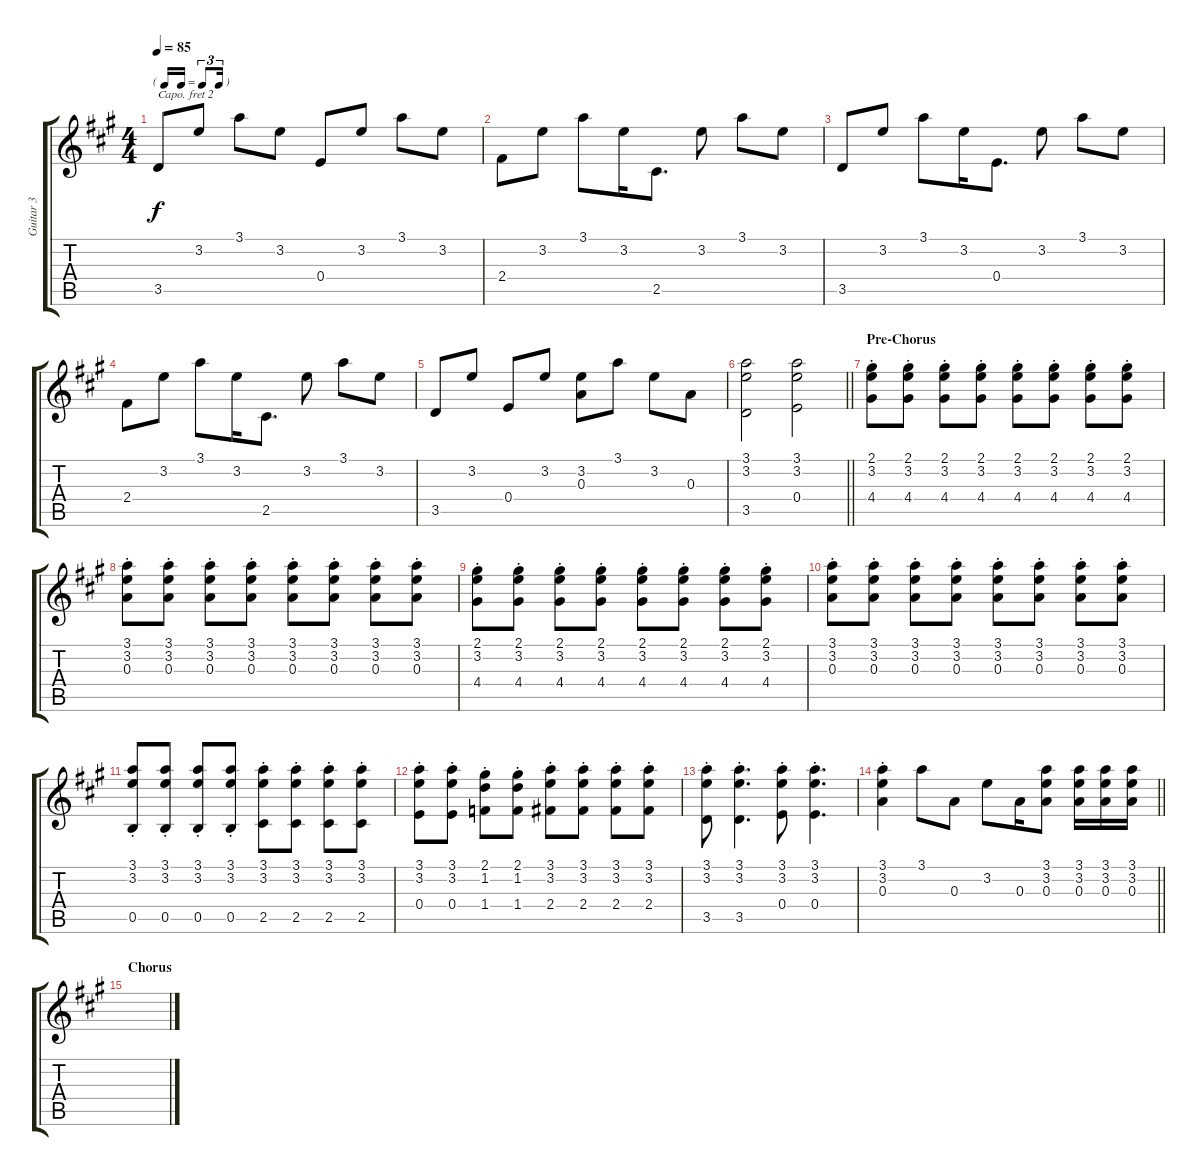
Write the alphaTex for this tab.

\track ("Guitar 3" "Guitar 3") {instrument electricguitarclean}
\staff {score tabs}
\capo 2
\tuning (E4 B3 G3 D3 A2 E2) {hide}
\ts (4 4)
\tf triplet16th
\tempo 85
\clef g2
\ks a
3.5.8{dy f} 3.2.8 3.1.8 3.2.8 0.4.8 3.2.8 3.1.8 3.2.8 |
2.4.8 3.2.8 3.1.8 3.2.16 2.5.8{d} 3.2.8 3.1.8 3.2.8 |
3.5.8 3.2.8 3.1.8 3.2.16 0.4.8{d} 3.2.8 3.1.8 3.2.8 |
2.4.8 3.2.8 3.1.8 3.2.16 2.5.8{d} 3.2.8 3.1.8 3.2.8 |
3.5.8 3.2.8 0.4.8 3.2.8 (3.2 0.3).8 3.1.8 3.2.8 0.3.8 |
\barLineRight lightlight
(3.1 3.2 3.5).2 (3.1 3.2 0.4).2 |
\section ("" "Pre-Chorus")
(2.1{st} 3.2{st} 4.4{st}).8 (2.1{st} 3.2{st} 4.4{st}).8 (2.1{st} 3.2{st} 4.4{st}).8 (2.1{st} 3.2{st} 4.4{st}).8 (2.1{st} 3.2{st} 4.4{st}).8 (2.1{st} 3.2{st} 4.4{st}).8 (2.1{st} 3.2{st} 4.4{st}).8 (2.1{st} 3.2{st} 4.4{st}).8 |
(3.1{st} 3.2{st} 0.3{st}).8 (3.1{st} 3.2{st} 0.3{st}).8 (3.1{st} 3.2{st} 0.3{st}).8 (3.1{st} 3.2{st} 0.3{st}).8 (3.1{st} 3.2{st} 0.3{st}).8 (3.1{st} 3.2{st} 0.3{st}).8 (3.1{st} 3.2{st} 0.3{st}).8 (3.1{st} 3.2{st} 0.3{st}).8 |
(2.1{st} 3.2{st} 4.4{st}).8 (2.1{st} 3.2{st} 4.4{st}).8 (2.1{st} 3.2{st} 4.4{st}).8 (2.1{st} 3.2{st} 4.4{st}).8 (2.1{st} 3.2{st} 4.4{st}).8 (2.1{st} 3.2{st} 4.4{st}).8 (2.1{st} 3.2{st} 4.4{st}).8 (2.1{st} 3.2{st} 4.4{st}).8 |
(3.1{st} 3.2{st} 0.3{st}).8 (3.1{st} 3.2{st} 0.3{st}).8 (3.1{st} 3.2{st} 0.3{st}).8 (3.1{st} 3.2{st} 0.3{st}).8 (3.1{st} 3.2{st} 0.3{st}).8 (3.1{st} 3.2{st} 0.3{st}).8 (3.1{st} 3.2{st} 0.3{st}).8 (3.1{st} 3.2{st} 0.3{st}).8 |
(3.1{st} 3.2{st} 0.5{st}).8 (3.1{st} 3.2{st} 0.5{st}).8 (3.1{st} 3.2{st} 0.5{st}).8 (3.1{st} 3.2{st} 0.5{st}).8 (3.1{st} 3.2{st} 2.5{st}).8 (3.1{st} 3.2{st} 2.5{st}).8 (3.1{st} 3.2{st} 2.5{st}).8 (3.1{st} 3.2{st} 2.5{st}).8 |
(3.1{st} 3.2{st} 0.4{st}).8 (3.1{st} 3.2{st} 0.4{st}).8 (2.1{st} 1.2{st} 1.4{st}).8 (2.1{st} 1.2{st} 1.4{st}).8 (3.1{st} 3.2{st} 2.4{st}).8 (3.1{st} 3.2{st} 2.4{st}).8 (3.1{st} 3.2{st} 2.4{st}).8 (3.1{st} 3.2{st} 2.4{st}).8 |
(3.1{st} 3.2{st} 3.5{st}).8 (3.1{st} 3.2{st} 3.5{st}).4{d} (3.1{st} 3.2{st} 0.4{st}).8 (3.1{st} 3.2{st} 0.4{st}).4{d} |
\barLineRight lightlight
(3.1{st} 3.2{st} 0.3{st}).4 3.1.8 0.3.8 3.2.8 0.3.16 (3.1 3.2 0.3).8 (3.1 3.2 0.3).16 (3.1 3.2 0.3).16 (3.1 3.2 0.3).16 |
\section ("" "Chorus")
